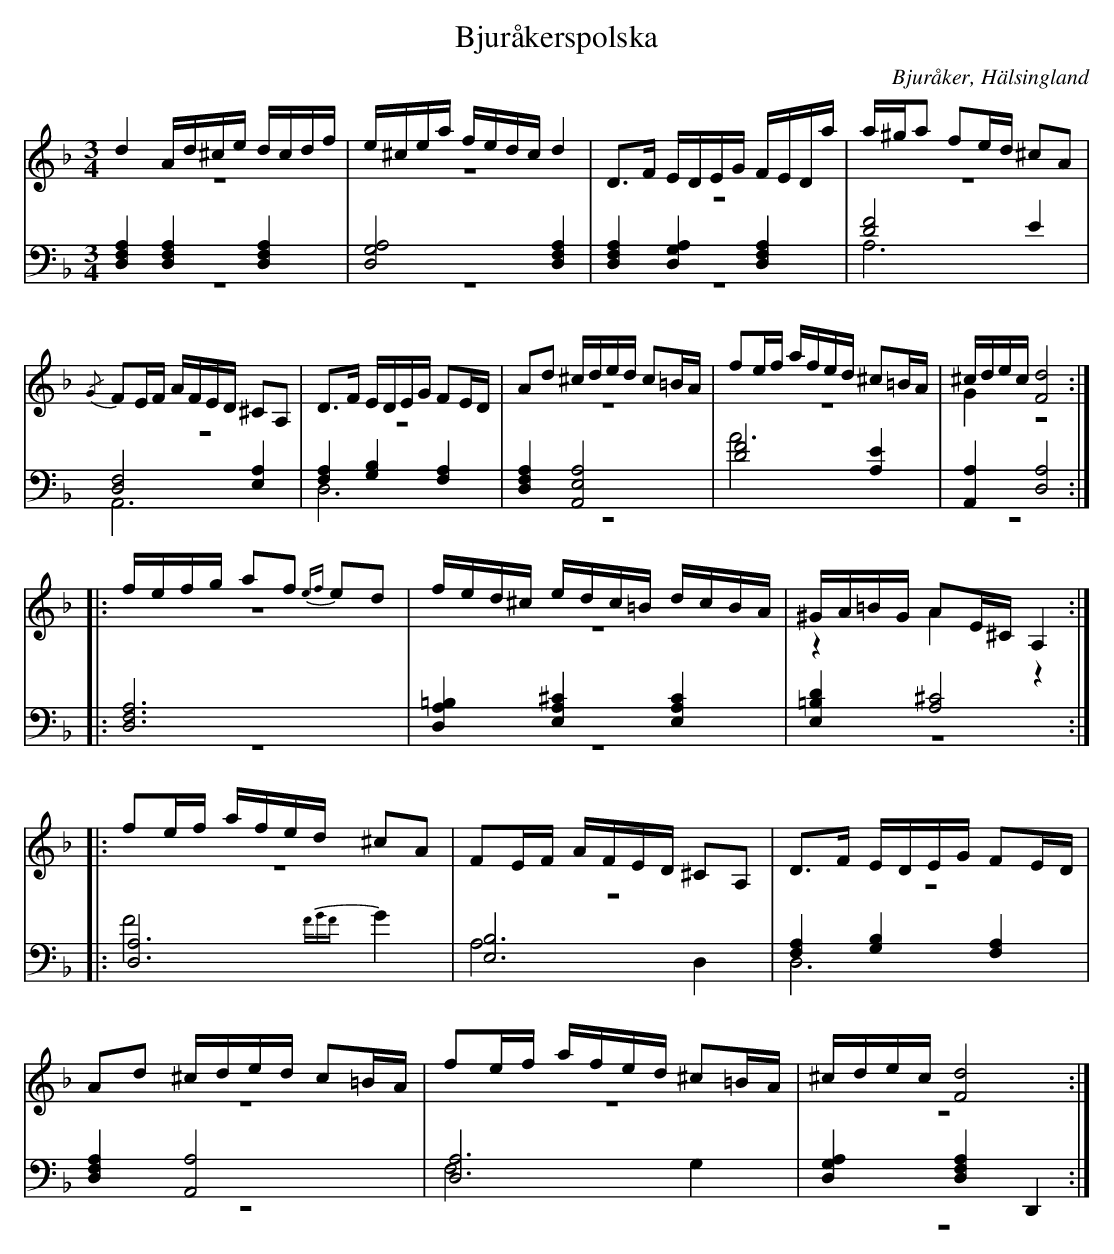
X:1
T: Bjuråkerspolska
O: Bjuråker, Hälsingland
M: 3/4
L: 1/16
K: Dm
V:1
V:2 merge
V:3
V:4 merge
V:1
d4 Ad^ce dcdf |e^cea fedc d4|D2>F2 EDEG FEDa|a^ga2 f2ed ^c2A2|
{/G}F2EF AFED ^C2A,2|D2>F2 EDEG F2ED|A2d2 ^cded c2=BA|f2ef afed ^c2=BA|^cdec [F8d8]:|
|:fefg a2f2 {ef}e2d2 |fed^c edc=B dcBA|^GA=BG A2E^C A,4:|
|:f2ef afed ^c2A2|F2EF AFED ^C2A,2|D2>F2 EDEG F2ED|
A2d2 ^cded c2=BA|f2ef afed ^c2=BA|^cdec [F8d8]:|
V:2
z12|z12|z12|z12|
z12|z12|z12|z12|G4 z8:|
|:z12|z12|z4 A4 z4:|
|:z12|z12|z12|
z12|z12|z12:|
V:3 clef=bass
[D,4F,4A,4] [D,4F,4A,4] [D,4F,4A,4]|[D,8G,8A,8] [D,4F,4A,4]|[D,4F,4A,4] [D,4G,4A,4] [D,4F,4A,4]|[D8F8] E4|
[D,8F,8] [E,4A,4]|[F,4A,4] [G,4B,4] [F,4A,4]|[D,4F,4A,4] [A,,8E,8A,8]|[D8F8] [A,4E4]|[A,,4A,4] [D,8A,8]:|
|:[D,12F,12A,12]|[D,4A,4=B,4] [E,4A,4^C4] [E,4A,4C4]|[E,4=B,4D4] [A,8^C8]:|
|:[D,12A,12]|[E,12B,12]|[F,4A,4] [G,4B,4] [F,4A,4]|
[D,4F,4A,4] [A,,8A,8]|[D,12A,12]|[D,4G,4A,4] [D,4F,4A,4] D,,4:|
V:4 clef=bass
z12|z12|z12|A,12|
A,,12|D,12|z12|A12|z12:|
|:z12|z12|z12:|
|:F8 {FGF}G4|A,8 D,4|D,12|
z12|F,8 G,4|z12:|
